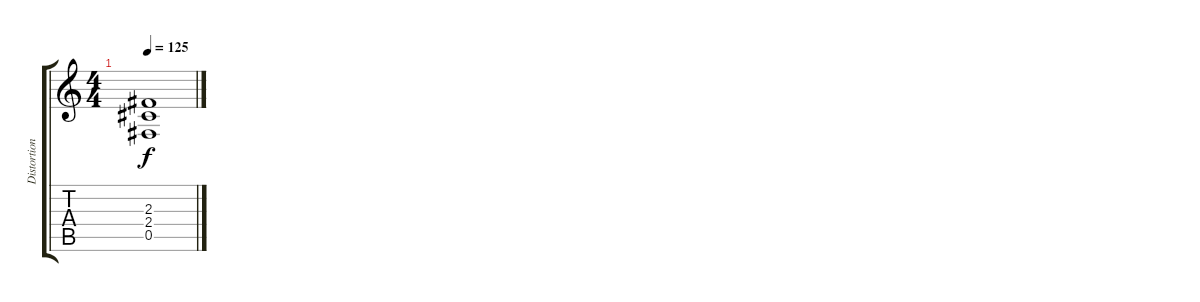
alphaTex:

\track ("Distortion 01" "Distortion") {instrument overdrivenguitar}
\staff {score tabs}
\tuning (Db4 Ab3 E3 B2 Gb2 B1) {hide}
\ts (4 4)
\tempo 125
\clef g2
\ks c
(2.3{t} 2.4{t} 0.5{t}).1{dy f}
